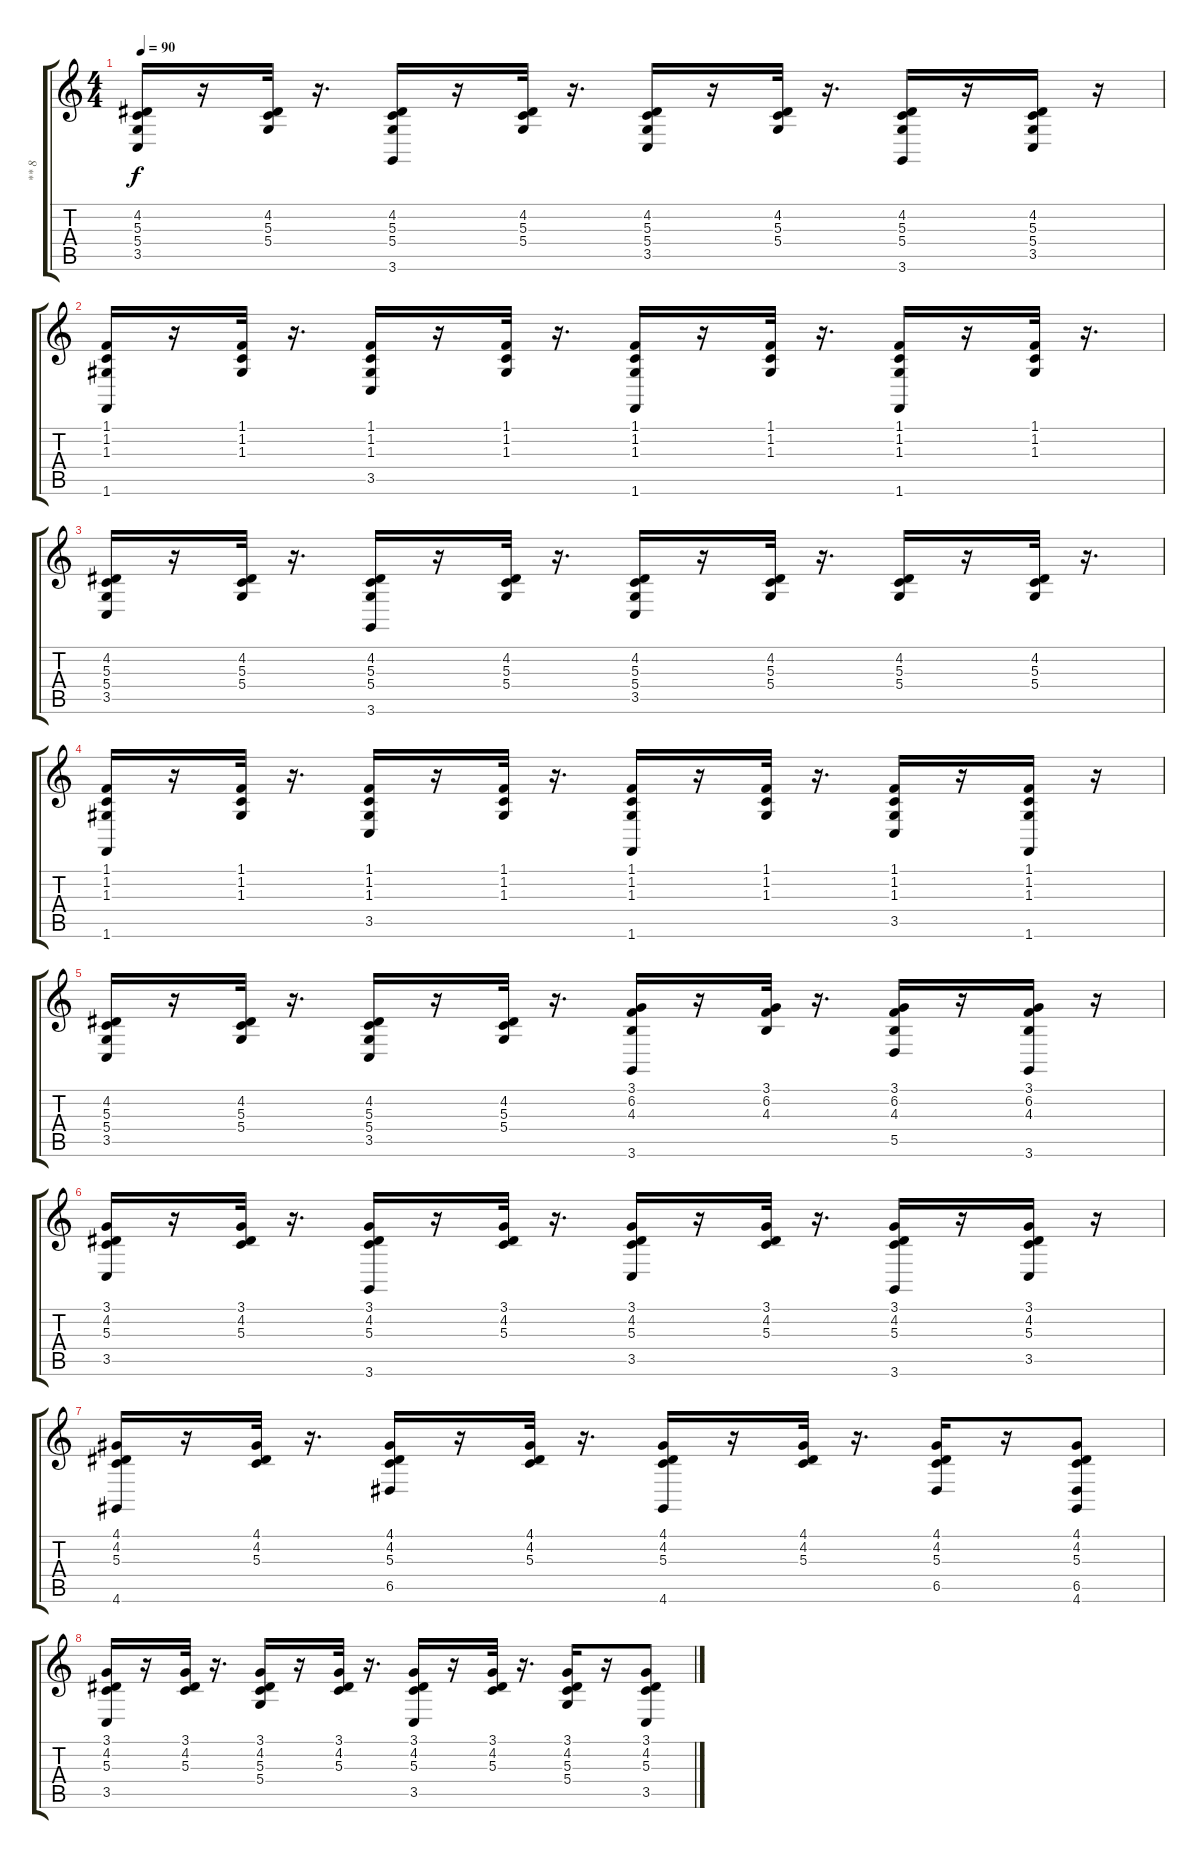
\track ("** 8" "** 8") {instrument acousticgrandpiano}
\staff {score tabs}
\tuning (E4 B3 G3 D3 A2 E2) {hide}
\ts (4 4)
\tempo 90
\clef g2
\ks c
(4.2 5.3 5.4 3.5).16{dy f} r.16 (4.2 5.3 5.4).32 r.16{d} (4.2 5.3 5.4 3.6).16 r.16 (4.2 5.3 5.4).32 r.16{d} (4.2 5.3 5.4 3.5).16 r.16 (4.2 5.3 5.4).32 r.16{d} (4.2 5.3 5.4 3.6).16 r.16 (4.2 5.3 5.4 3.5).16 r.16 |
(1.1 1.2 1.3 1.6).16 r.16 (1.1 1.2 1.3).32 r.16{d} (1.1 1.2 1.3 3.5).16 r.16 (1.1 1.2 1.3).32 r.16{d} (1.1 1.2 1.3 1.6).16 r.16 (1.1 1.2 1.3).32 r.16{d} (1.1 1.2 1.3 1.6).16 r.16 (1.1 1.2 1.3).32 r.16{d} |
(4.2 5.3 5.4 3.5).16 r.16 (4.2 5.3 5.4).32 r.16{d} (4.2 5.3 5.4 3.6).16 r.16 (4.2 5.3 5.4).32 r.16{d} (4.2 5.3 5.4 3.5).16 r.16 (4.2 5.3 5.4).32 r.16{d} (4.2 5.3 5.4).16 r.16 (4.2 5.3 5.4).32 r.16{d} |
(1.1 1.2 1.3 1.6).16 r.16 (1.1 1.2 1.3).32 r.16{d} (1.1 1.2 1.3 3.5).16 r.16 (1.1 1.2 1.3).32 r.16{d} (1.1 1.2 1.3 1.6).16 r.16 (1.1 1.2 1.3).32 r.16{d} (1.1 1.2 1.3 3.5).16 r.16 (1.1 1.2 1.3 1.6).16 r.16 |
(4.2 5.3 5.4 3.5).16 r.16 (4.2 5.3 5.4).32 r.16{d} (4.2 5.3 5.4 3.5).16 r.16 (4.2 5.3 5.4).32 r.16{d} (3.1 6.2 4.3 3.6).16 r.16 (3.1 6.2 4.3).32 r.16{d} (3.1 6.2 4.3 5.5).16 r.16 (3.1 6.2 4.3 3.6).16 r.16 |
(3.1 4.2 5.3 3.5).16 r.16 (3.1 4.2 5.3).32 r.16{d} (3.1 4.2 5.3 3.6).16 r.16 (3.1 4.2 5.3).32 r.16{d} (3.1 4.2 5.3 3.5).16 r.16 (3.1 4.2 5.3).32 r.16{d} (3.1 4.2 5.3 3.6).16 r.16 (3.1 4.2 5.3 3.5).16 r.16 |
(4.1 4.2 5.3 4.6).16 r.16 (4.1 4.2 5.3).32 r.16{d} (4.1 4.2 5.3 6.5).16 r.16 (4.1 4.2 5.3).32 r.16{d} (4.1 4.2 5.3 4.6).16 r.16 (4.1 4.2 5.3).32 r.16{d} (4.1 4.2 5.3 6.5).16 r.16 (4.1 4.2 5.3 6.5 4.6).8 |
(3.1 4.2 5.3 3.5).16 r.16 (3.1 4.2 5.3).32 r.16{d} (3.1 4.2 5.3 5.4).16 r.16 (3.1 4.2 5.3).32 r.16{d} (3.1 4.2 5.3 3.5).16 r.16 (3.1 4.2 5.3).32 r.16{d} (3.1 4.2 5.3 5.4).16 r.16 (3.1 4.2 5.3 3.5).8
